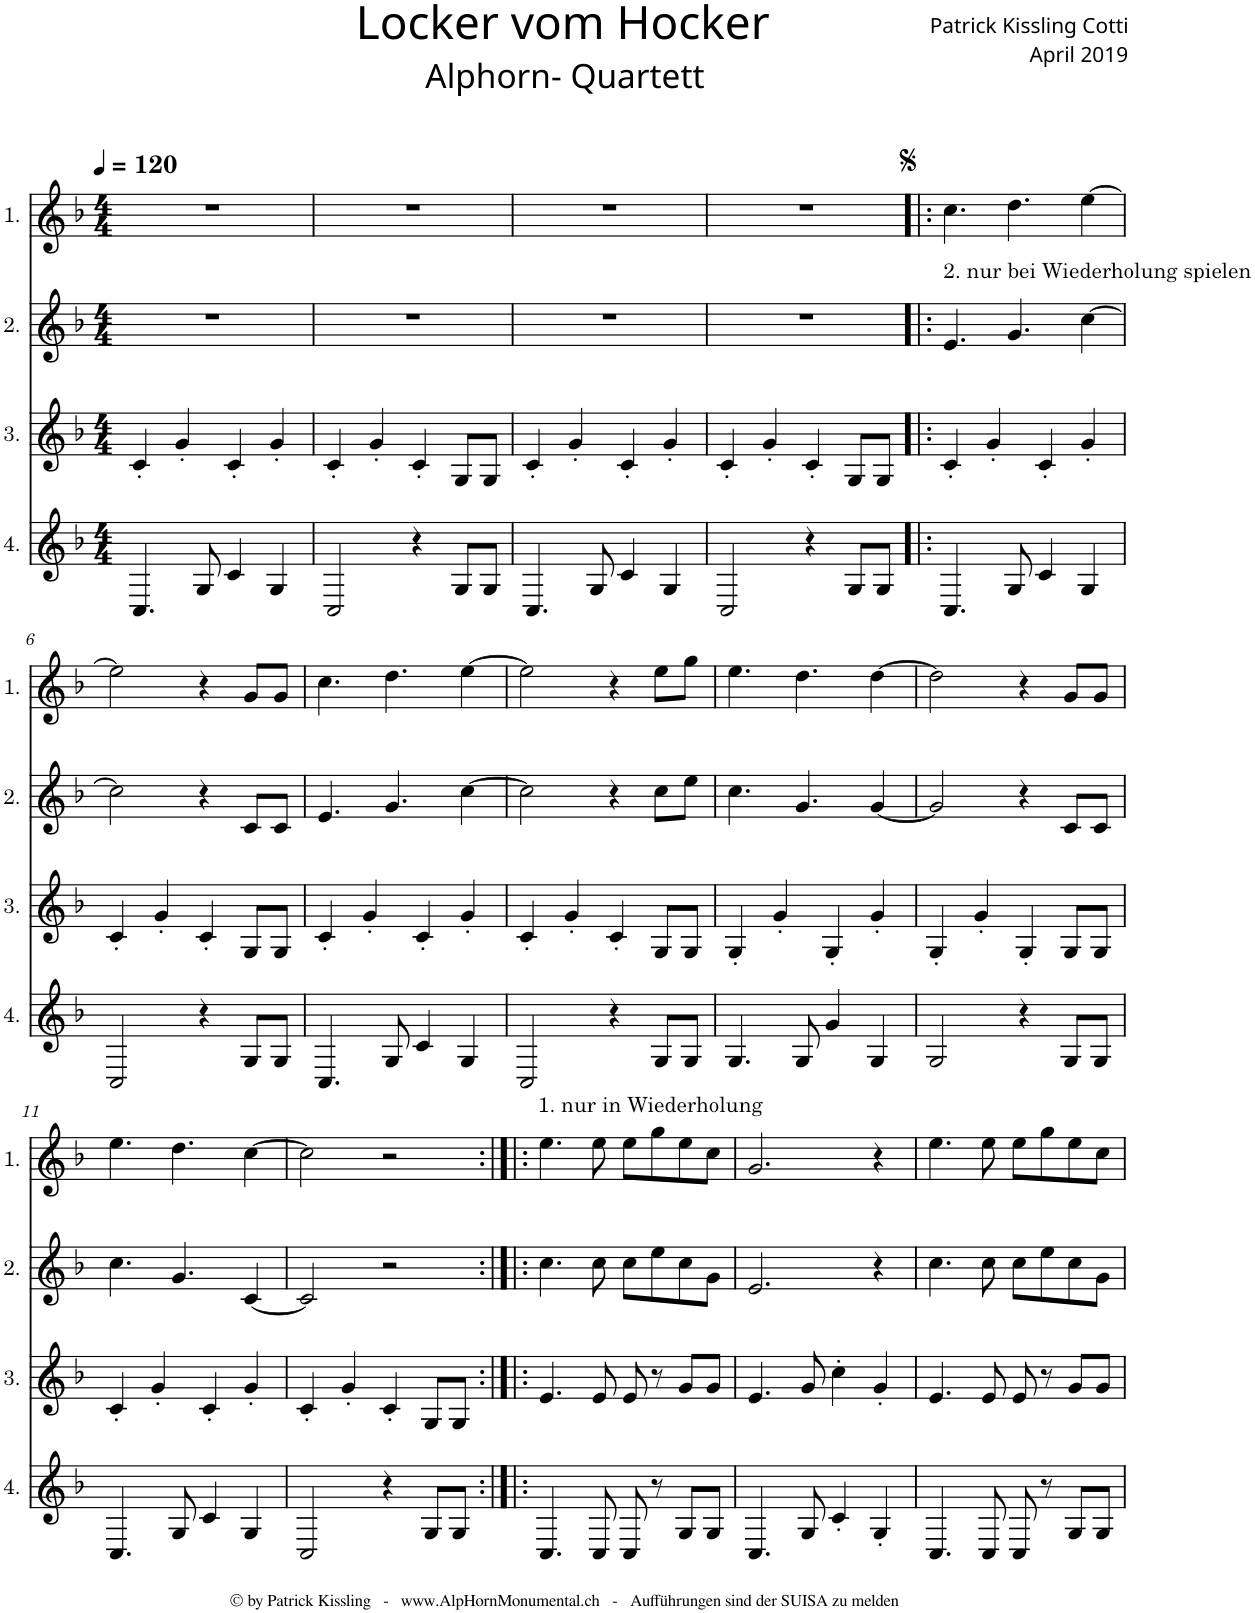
**kern	**kern	**kern	**kern
*part4	*part3	*part2	*part1
*staff4	*staff3	*staff2	*staff1
*I"4.	*I"3.	*I"2.	*I"1.
*clefG2	*clefG2	*clefG2	*clefG2
*Trd4c7	*Trd4c7	*Trd4c7	*Trd4c7
*k[b-]	*k[b-]	*k[b-]	*k[b-]
*M4/4	*M4/4	*M4/4	*M4/4
*MM120	*MM120	*MM120	*MM120
=1	=1	=1	=1
4.C/	4c'/	1r	1r
.	4g'/	.	.
8G/	.	.	.
4c/	4c'/	.	.
4G/	4g'/	.	.
=2	=2	=2	=2
2C/	4c'/	1r	1r
.	4g'/	.	.
4r	4c'/	.	.
8G/L	8G/L	.	.
8G/J	8G/J	.	.
=3	=3	=3	=3
4.C/	4c'/	1r	1r
.	4g'/	.	.
8G/	.	.	.
4c/	4c'/	.	.
4G/	4g'/	.	.
=4	=4	=4	=4
2C/	4c'/	1r	1r
.	4g'/	.	.
4r	4c'/	.	.
8G/L	8G/L	.	.
8G/J	8G/J	.	.
=5!|:	=5!|:	=5!|:	=5!|:
!	!	!LO:TX:a:t=2. nur bei Wiederholung spielen	!
4.C/	4c'/	4.e/	4.cc\
.	4g'/	.	.
8G/	.	4.g/	4.dd\
4c/	4c'/	.	.
4G/	4g'/	[4cc\	[4ee\
!!LO:LB:g=z
=6	=6	=6	=6
2C/	4c'/	2cc\]	2ee\]
.	4g'/	.	.
4r	4c'/	4r	4r
8G/L	8G/L	8c/L	8g/L
8G/J	8G/J	8c/J	8g/J
=7	=7	=7	=7
4.C/	4c'/	4.e/	4.cc\
.	4g'/	.	.
8G/	.	4.g/	4.dd\
4c/	4c'/	.	.
4G/	4g'/	[4cc\	[4ee\
=8	=8	=8	=8
2C/	4c'/	2cc\]	2ee\]
.	4g'/	.	.
4r	4c'/	4r	4r
8G/L	8G/L	8cc\L	8ee\L
8G/J	8G/J	8ee\J	8gg\J
=9	=9	=9	=9
4.G/	4G'/	4.cc\	4.ee\
.	4g'/	.	.
8G/	.	4.g/	4.dd\
4g/	4G'/	.	.
4G/	4g'/	[4g/	[4dd\
=10	=10	=10	=10
2G/	4G'/	2g/]	2dd\]
.	4g'/	.	.
4r	4G'/	4r	4r
8G/L	8G/L	8c/L	8g/L
8G/J	8G/J	8c/J	8g/J
!!LO:LB:g=z
=11	=11	=11	=11
4.C/	4c'/	4.cc\	4.ee\
.	4g'/	.	.
8G/	.	4.g/	4.dd\
4c/	4c'/	.	.
4G/	4g'/	[4c/	[4cc\
=12	=12	=12	=12
2C/	4c'/	2c/]	2cc\]
.	4g'/	.	.
4r	4c'/	2r	2r
8G/L	8G/L	.	.
8G/J	8G/J	.	.
=13:|!|:	=13:|!|:	=13:|!|:	=13:|!|:
!	!	!	!LO:TX:a:t=1. nur in Wiederholung
4.C/	4.e/	4.cc\	4.ee\
8C/	8e/	8cc\	8ee\
8C/	8e/	8cc\L	8ee\L
8r	8r	8ee\	8gg\
8G/L	8g/L	8cc\	8ee\
8G/J	8g/J	8g\J	8cc\J
=14	=14	=14	=14
4.C/	4.e/	2.e/	2.g/
8G/	8g/	.	.
4c'/	4cc'\	.	.
4G'/	4g'/	4r	4r
=15	=15	=15	=15
4.C/	4.e/	4.cc\	4.ee\
8C/	8e/	8cc\	8ee\
8C/	8e/	8cc\L	8ee\L
8r	8r	8ee\	8gg\
8G/L	8g/L	8cc\	8ee\
8G/J	8g/J	8g\J	8cc\J
=	=	=	=
*-	*-	*-	*-
